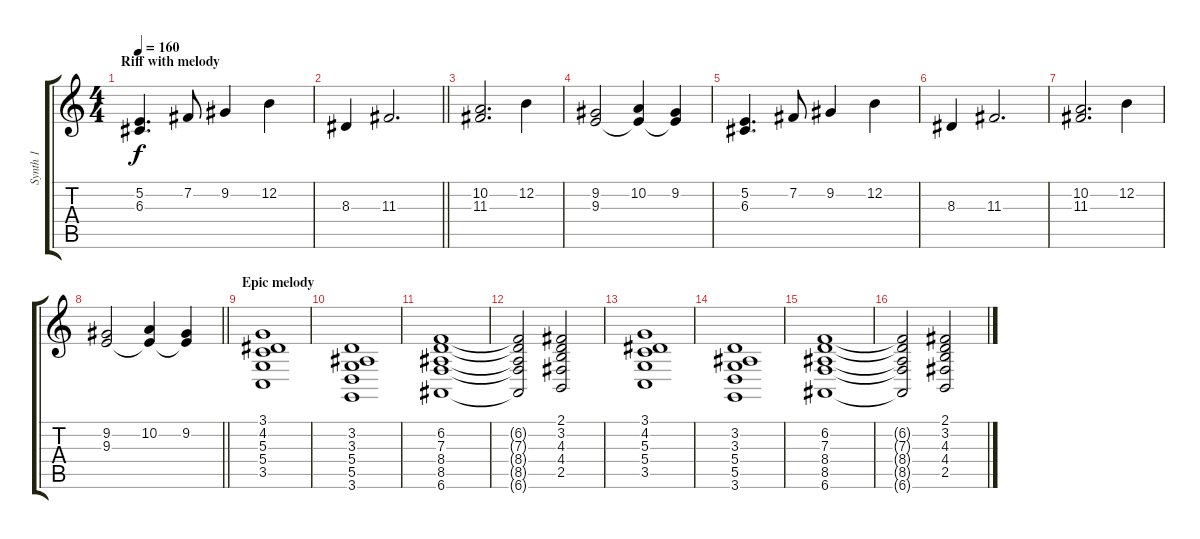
\track ("Synth 1" "Synth 1") {instrument stringensemble1}
\staff {score tabs}
\tuning (E4 B3 G3 D3 A2 E2) {hide}
\ts (4 4)
\section ("" "Riff with melody")
\tempo 160
\clef g2
\ks c
(5.2 6.3).4{d dy f} 7.2.8 9.2.4 12.2.4 |
\barLineRight lightlight
8.3.4 11.3.2{d} |
\section ("" "")
(10.2 11.3).2{d} 12.2.4 |
(9.2 9.3).2 (10.2 9.3{t}).4 (9.2 9.3{t}).4 |
(5.2 6.3).4{d} 7.2.8 9.2.4 12.2.4 |
8.3.4 11.3.2{d} |
(10.2 11.3).2{d} 12.2.4 |
\barLineRight lightlight
(9.2 9.3).2 (10.2 9.3{t}).4 (9.2 9.3{t}).4 |
\section ("" "Epic melody")
(3.1 4.2 5.3 5.4 3.5).1 |
(3.2 3.3 5.4 5.5 3.6).1 |
(6.2 7.3 8.4 8.5 6.6).1 |
(6.2{t} 7.3{t} 8.4{t} 8.5{t} 6.6{t}).2 (2.1 3.2 4.3 4.4 2.5).2 |
(3.1 4.2 5.3 5.4 3.5).1 |
(3.2 3.3 5.4 5.5 3.6).1 |
(6.2 7.3 8.4 8.5 6.6).1 |
(6.2{t} 7.3{t} 8.4{t} 8.5{t} 6.6{t}).2 (2.1 3.2 4.3 4.4 2.5).2
